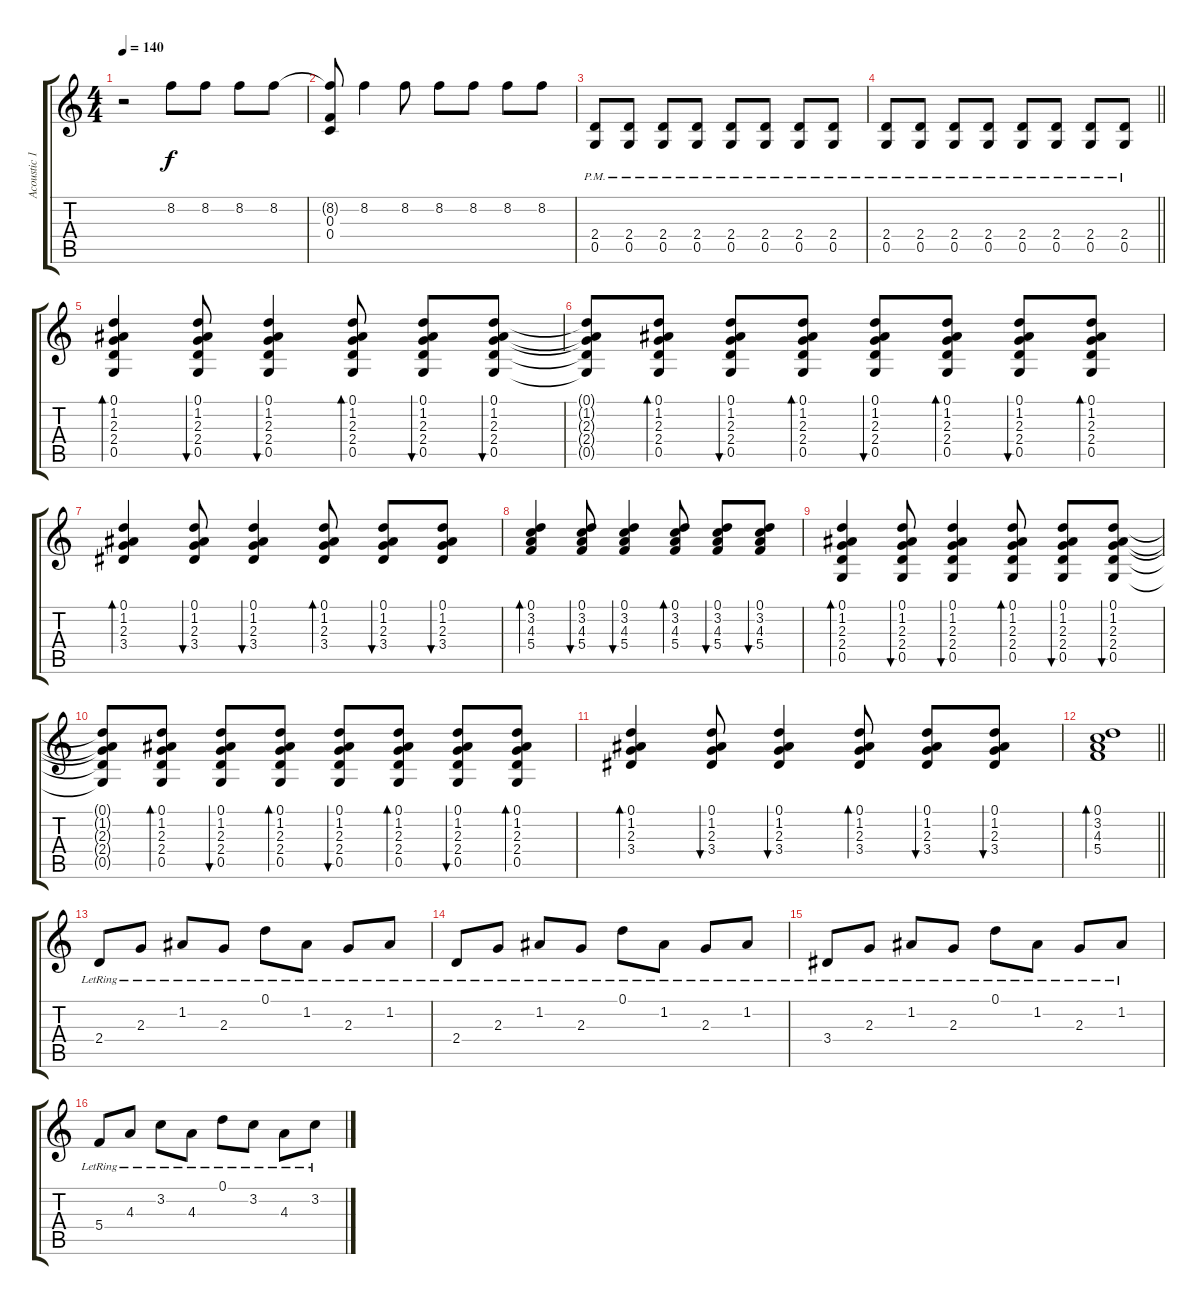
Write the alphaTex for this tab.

\track ("Acoustic 1" "Acoustic 1") {instrument acousticguitarsteel}
\staff {score tabs}
\tuning (D4 A3 F3 C3 G2 C2) {hide}
\ts (4 4)
\tempo 140
\clef g2
\ks c
r.2{dy f} 8.2.8 8.2.8 8.2.8 8.2.8 |
(8.2{t} 0.3 0.4).8 8.2.4 8.2.8 8.2.8 8.2.8 8.2.8 8.2.8 |
(2.4{pm} 0.5{pm}).8 (2.4{pm} 0.5{pm}).8 (2.4{pm} 0.5{pm}).8 (2.4{pm} 0.5{pm}).8 (2.4{pm} 0.5{pm}).8 (2.4{pm} 0.5{pm}).8 (2.4{pm} 0.5{pm}).8 (2.4{pm} 0.5{pm}).8 |
\barLineRight lightlight
(2.4{pm} 0.5{pm}).8 (2.4{pm} 0.5{pm}).8 (2.4{pm} 0.5{pm}).8 (2.4{pm} 0.5{pm}).8 (2.4{pm} 0.5{pm}).8 (2.4{pm} 0.5{pm}).8 (2.4{pm} 0.5{pm}).8 (2.4{pm} 0.5{pm}).8 |
(0.1 1.2 2.3 2.4 0.5).4{bd 120} (0.1 1.2 2.3 2.4 0.5).8{bu 120} (0.1 1.2 2.3 2.4 0.5).4{bu 120} (0.1 1.2 2.3 2.4 0.5).8{bd 120} (0.1 1.2 2.3 2.4 0.5).8{bu 120} (0.1 1.2 2.3 2.4 0.5).8{bu 120} |
(0.1{t} 1.2{t} 2.3{t} 2.4{t} 0.5{t}).8 (0.1 1.2 2.3 2.4 0.5).8{bd 120} (0.1 1.2 2.3 2.4 0.5).8{bu 120} (0.1 1.2 2.3 2.4 0.5).8{bd 120} (0.1 1.2 2.3 2.4 0.5).8{bu 120} (0.1 1.2 2.3 2.4 0.5).8{bd 120} (0.1 1.2 2.3 2.4 0.5).8{bu 120} (0.1 1.2 2.3 2.4 0.5).8{bd 120} |
(0.1 1.2 2.3 3.4).4{bd 120} (0.1 1.2 2.3 3.4).8{bu 120} (0.1 1.2 2.3 3.4).4{bu 120} (0.1 1.2 2.3 3.4).8{bd 120} (0.1 1.2 2.3 3.4).8{bu 120} (0.1 1.2 2.3 3.4).8{bu 120} |
(0.1 3.2 4.3 5.4).4{bd 120} (0.1 3.2 4.3 5.4).8{bu 120} (0.1 3.2 4.3 5.4).4{bu 120} (0.1 3.2 4.3 5.4).8{bd 120} (0.1 3.2 4.3 5.4).8{bu 120} (0.1 3.2 4.3 5.4).8{bu 120} |
(0.1 1.2 2.3 2.4 0.5).4{bd 120} (0.1 1.2 2.3 2.4 0.5).8{bu 120} (0.1 1.2 2.3 2.4 0.5).4{bu 120} (0.1 1.2 2.3 2.4 0.5).8{bd 120} (0.1 1.2 2.3 2.4 0.5).8{bu 120} (0.1 1.2 2.3 2.4 0.5).8{bu 120} |
(0.1{t} 1.2{t} 2.3{t} 2.4{t} 0.5{t}).8 (0.1 1.2 2.3 2.4 0.5).8{bd 120} (0.1 1.2 2.3 2.4 0.5).8{bu 120} (0.1 1.2 2.3 2.4 0.5).8{bd 120} (0.1 1.2 2.3 2.4 0.5).8{bu 120} (0.1 1.2 2.3 2.4 0.5).8{bd 120} (0.1 1.2 2.3 2.4 0.5).8{bu 120} (0.1 1.2 2.3 2.4 0.5).8{bd 120} |
(0.1 1.2 2.3 3.4).4{bd 120} (0.1 1.2 2.3 3.4).8{bu 120} (0.1 1.2 2.3 3.4).4{bu 120} (0.1 1.2 2.3 3.4).8{bd 120} (0.1 1.2 2.3 3.4).8{bu 120} (0.1 1.2 2.3 3.4).8{bu 120} |
\barLineRight lightlight
(0.1 3.2 4.3 5.4).1{bd 120} |
2.4{lr}.8 2.3{lr}.8 1.2{lr}.8 2.3{lr}.8 0.1{lr}.8 1.2{lr}.8 2.3{lr}.8 1.2{lr}.8 |
2.4{lr}.8 2.3{lr}.8 1.2{lr}.8 2.3{lr}.8 0.1{lr}.8 1.2{lr}.8 2.3{lr}.8 1.2{lr}.8 |
3.4{lr}.8 2.3{lr}.8 1.2{lr}.8 2.3{lr}.8 0.1{lr}.8 1.2{lr}.8 2.3{lr}.8 1.2{lr}.8 |
5.4{lr}.8 4.3{lr}.8 3.2{lr}.8 4.3{lr}.8 0.1{lr}.8 3.2{lr}.8 4.3{lr}.8 3.2{lr}.8
